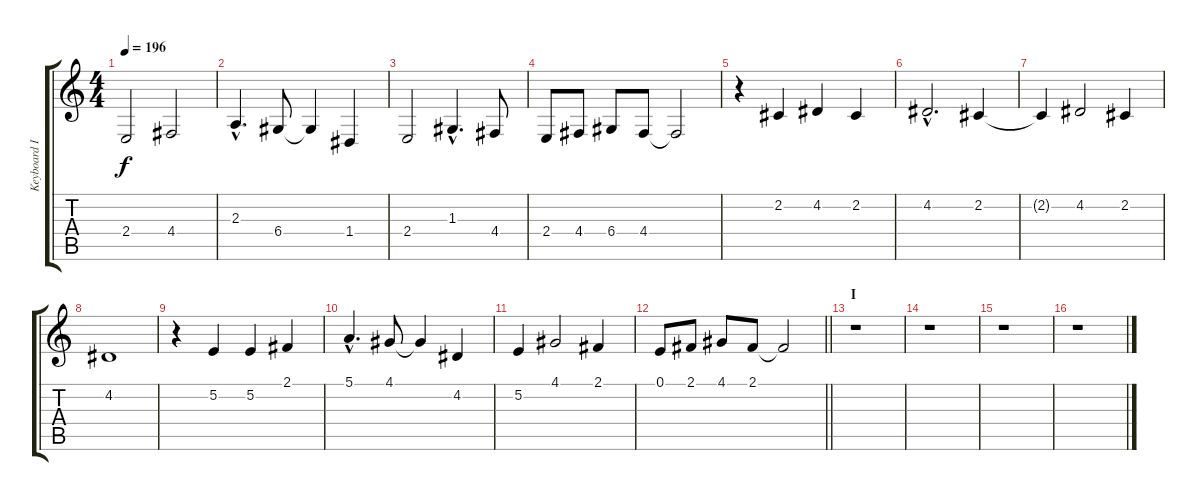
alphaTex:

\track ("Keyboard I" "Keyboard I") {instrument electricgrandpiano}
\staff {score tabs}
\tuning (E4 B3 G3 D3 A2 E2) {hide}
\ts (4 4)
\tempo 196
\clef g2
\ks c
2.4.2{dy f} 4.4.2 |
2.3{hac}.4{d} 6.4.8 6.4{t}.4 1.4.4 |
2.4.2 1.3{hac}.4{d} 4.4.8 |
2.4.8 4.4.8 6.4.8 4.4.8 4.4{t}.2 |
r.4 2.2.4 4.2.4 2.2.4 |
4.2{hac}.2{d} 2.2.4 |
2.2{t}.4 4.2.2 2.2.4 |
4.2.1 |
r.4 5.2.4 5.2.4 2.1.4 |
5.1{hac}.4{d} 4.1.8 4.1{t}.4 4.2.4 |
5.2.4 4.1.2 2.1.4 |
\barLineRight lightlight
0.1.8 2.1.8 4.1.8 2.1.8 2.1{t}.2 |
\section ("" "I")
r.1 |
r.1 |
r.1 |
r.1
